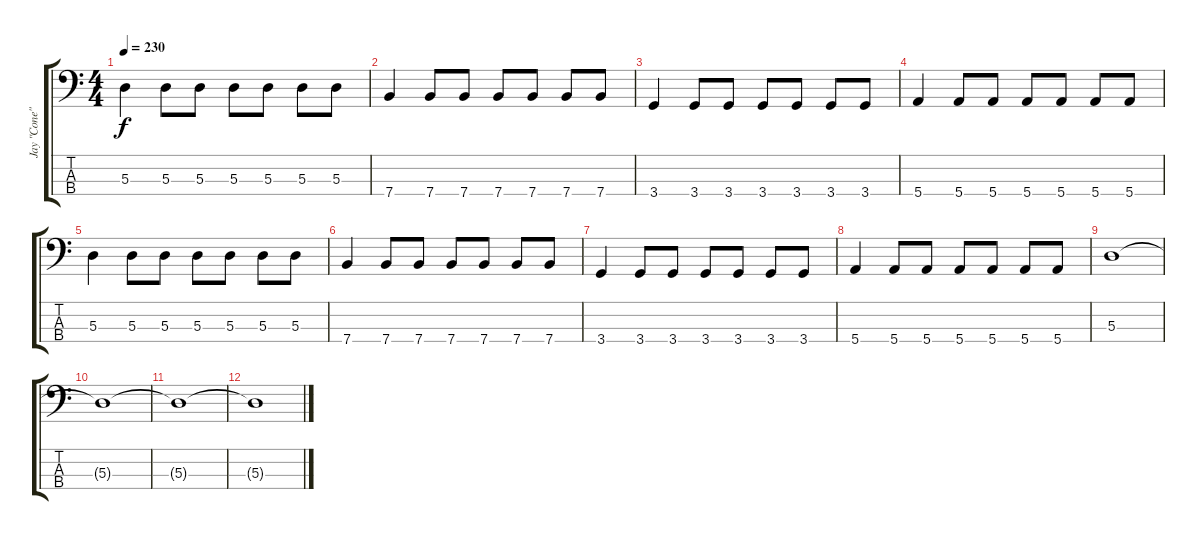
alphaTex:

\track ("Jay \"Cone\" - Bass" "Jay \"Cone\"") {instrument electricbassfinger}
\staff {score tabs}
\tuning (G2 D2 A1 E1) {hide}
\ts (4 4)
\tempo 230
\clef f4
\ks c
5.3.4{dy f} 5.3.8 5.3.8 5.3.8 5.3.8 5.3.8 5.3.8 |
7.4.4 7.4.8 7.4.8 7.4.8 7.4.8 7.4.8 7.4.8 |
3.4.4 3.4.8 3.4.8 3.4.8 3.4.8 3.4.8 3.4.8 |
5.4.4 5.4.8 5.4.8 5.4.8 5.4.8 5.4.8 5.4.8 |
5.3.4 5.3.8 5.3.8 5.3.8 5.3.8 5.3.8 5.3.8 |
7.4.4 7.4.8 7.4.8 7.4.8 7.4.8 7.4.8 7.4.8 |
3.4.4 3.4.8 3.4.8 3.4.8 3.4.8 3.4.8 3.4.8 |
5.4.4 5.4.8 5.4.8 5.4.8 5.4.8 5.4.8 5.4.8 |
5.3.1 |
5.3{t}.1 |
5.3{t}.1 |
5.3{t}.1
